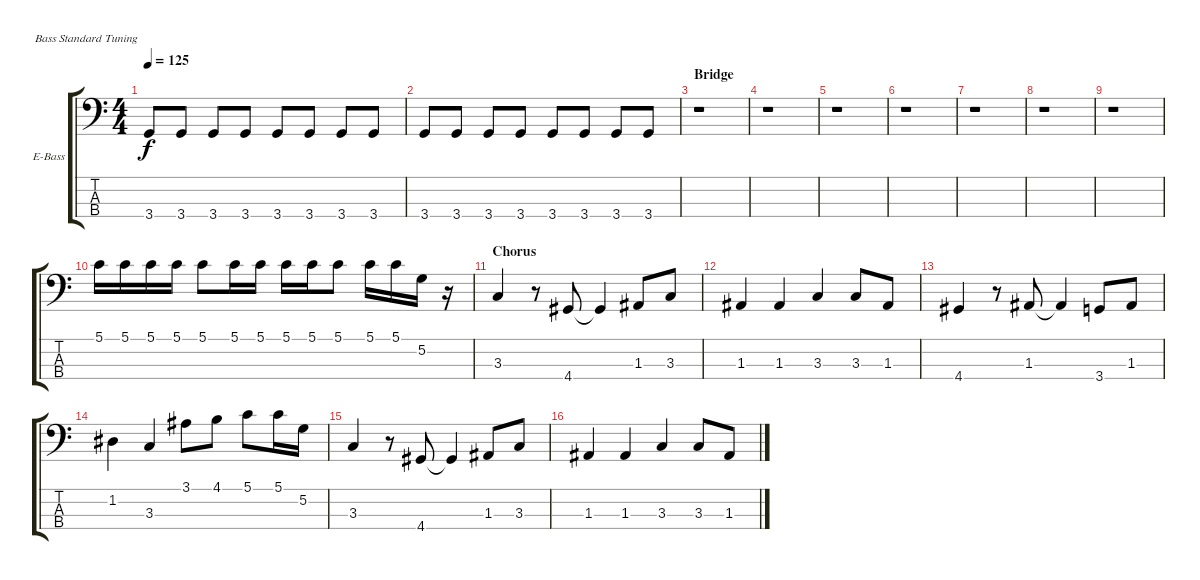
\bracketExtendMode groupsimilarinstruments
\firstSystemTrackNameOrientation horizontal
\otherSystemsTrackNameOrientation horizontal
\track ("Alec John Such" "E-Bass") {instrument electricbassfinger}
\staff {score tabs}
\tuning (G2 D2 A1 E1)
\ts (4 4)
\tempo 125
\clef f4
\ks c
3.4.8{dy f} 3.4.8 3.4.8 3.4.8 3.4.8 3.4.8 3.4.8 3.4.8 |
3.4.8 3.4.8 3.4.8 3.4.8 3.4.8 3.4.8 3.4.8 3.4.8 |
\section ("" "Bridge")
r.1 |
r.1 |
r.1 |
r.1 |
r.1 |
r.1 |
r.1 |
5.1.16 5.1.16 5.1.16 5.1.16 5.1.8 5.1.16 5.1.16 5.1.16 5.1.16 5.1.8 5.1.16 5.1.16 5.2.16 r.16 |
\section ("" "Chorus")
3.3.4 r.8 4.4.8 4.4{t}.4 1.3.8 3.3.8 |
1.3.4 1.3.4 3.3.4 3.3.8 1.3.8 |
4.4.4 r.8 1.3.8 1.3{t}.4 3.4.8 1.3.8 |
1.2.4 3.3.4 3.1.8 4.1.8 5.1.8 5.1.16 5.2.16 |
3.3.4 r.8 4.4.8 4.4{t}.4 1.3.8 3.3.8 |
1.3.4 1.3.4 3.3.4 3.3.8 1.3.8
